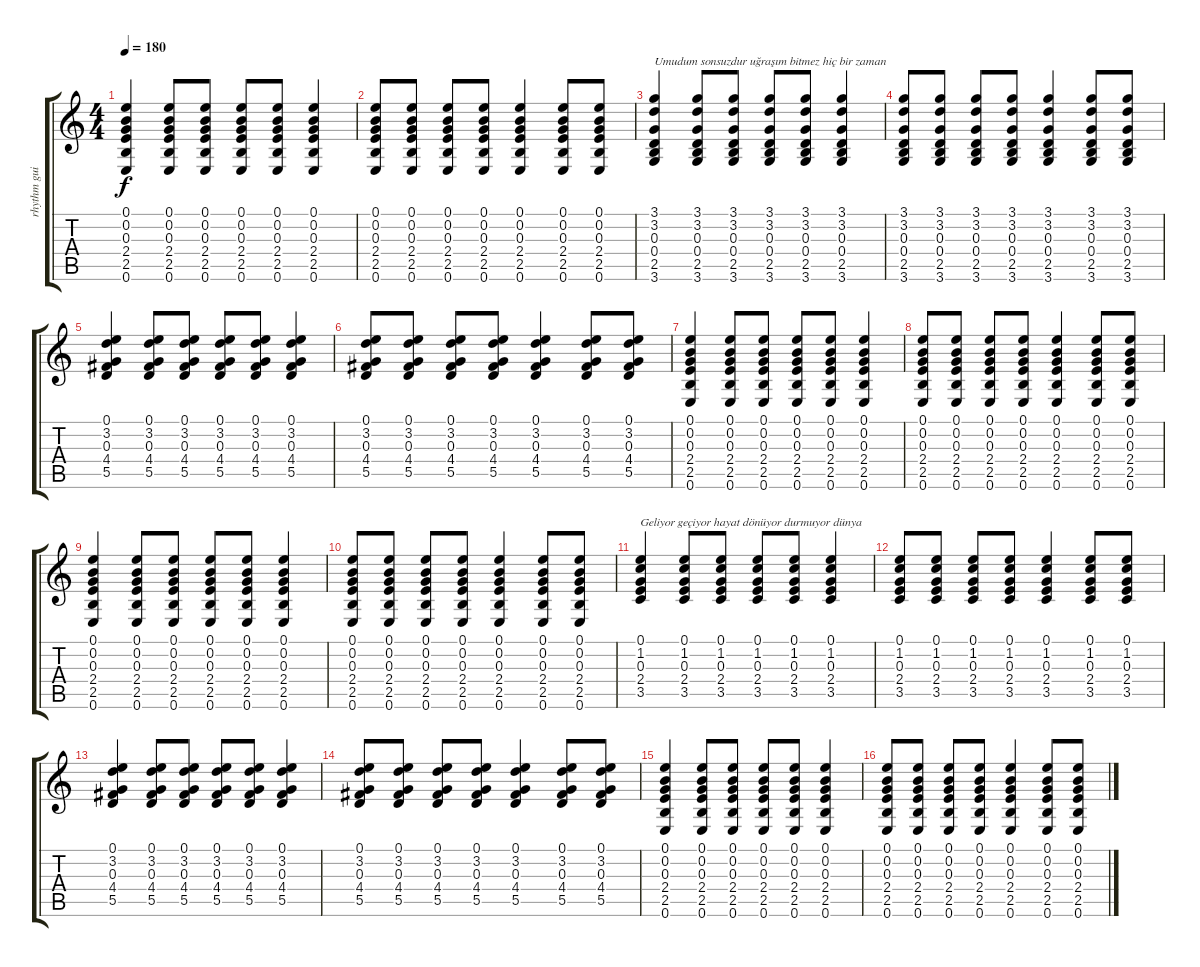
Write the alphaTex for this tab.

\track ("rhythm guitarre" "rhythm gui") {instrument acousticguitarnylon}
\staff {score tabs}
\tuning (E4 B3 G3 D3 A2 E2) {hide}
\ts (4 4)
\tempo 180
\clef g2
\ks c
(0.1 0.2 0.3 2.4 2.5 0.6).4{dy f} (0.1 0.2 0.3 2.4 2.5 0.6).8 (0.1 0.2 0.3 2.4 2.5 0.6).8 (0.1 0.2 0.3 2.4 2.5 0.6).8 (0.1 0.2 0.3 2.4 2.5 0.6).8 (0.1 0.2 0.3 2.4 2.5 0.6).4 |
(0.1 0.2 0.3 2.4 2.5 0.6).8 (0.1 0.2 0.3 2.4 2.5 0.6).8 (0.1 0.2 0.3 2.4 2.5 0.6).8 (0.1 0.2 0.3 2.4 2.5 0.6).8 (0.1 0.2 0.3 2.4 2.5 0.6).4 (0.1 0.2 0.3 2.4 2.5 0.6).8 (0.1 0.2 0.3 2.4 2.5 0.6).8 |
(3.1 3.2 0.3 0.4 2.5 3.6).4{txt "Umudum sonsuzdur uğraşım bitmez hiç bir zaman"} (3.1 3.2 0.3 0.4 2.5 3.6).8 (3.1 3.2 0.3 0.4 2.5 3.6).8 (3.1 3.2 0.3 0.4 2.5 3.6).8 (3.1 3.2 0.3 0.4 2.5 3.6).8 (3.1 3.2 0.3 0.4 2.5 3.6).4 |
(3.1 3.2 0.3 0.4 2.5 3.6).8 (3.1 3.2 0.3 0.4 2.5 3.6).8 (3.1 3.2 0.3 0.4 2.5 3.6).8 (3.1 3.2 0.3 0.4 2.5 3.6).8 (3.1 3.2 0.3 0.4 2.5 3.6).4 (3.1 3.2 0.3 0.4 2.5 3.6).8 (3.1 3.2 0.3 0.4 2.5 3.6).8 |
(0.1 3.2 0.3 4.4 5.5).4 (0.1 3.2 0.3 4.4 5.5).8 (0.1 3.2 0.3 4.4 5.5).8 (0.1 3.2 0.3 4.4 5.5).8 (0.1 3.2 0.3 4.4 5.5).8 (0.1 3.2 0.3 4.4 5.5).4 |
(0.1 3.2 0.3 4.4 5.5).8 (0.1 3.2 0.3 4.4 5.5).8 (0.1 3.2 0.3 4.4 5.5).8 (0.1 3.2 0.3 4.4 5.5).8 (0.1 3.2 0.3 4.4 5.5).4 (0.1 3.2 0.3 4.4 5.5).8 (0.1 3.2 0.3 4.4 5.5).8 |
(0.1 0.2 0.3 2.4 2.5 0.6).4 (0.1 0.2 0.3 2.4 2.5 0.6).8 (0.1 0.2 0.3 2.4 2.5 0.6).8 (0.1 0.2 0.3 2.4 2.5 0.6).8 (0.1 0.2 0.3 2.4 2.5 0.6).8 (0.1 0.2 0.3 2.4 2.5 0.6).4 |
(0.1 0.2 0.3 2.4 2.5 0.6).8 (0.1 0.2 0.3 2.4 2.5 0.6).8 (0.1 0.2 0.3 2.4 2.5 0.6).8 (0.1 0.2 0.3 2.4 2.5 0.6).8 (0.1 0.2 0.3 2.4 2.5 0.6).4 (0.1 0.2 0.3 2.4 2.5 0.6).8 (0.1 0.2 0.3 2.4 2.5 0.6).8 |
(0.1 0.2 0.3 2.4 2.5 0.6).4 (0.1 0.2 0.3 2.4 2.5 0.6).8 (0.1 0.2 0.3 2.4 2.5 0.6).8 (0.1 0.2 0.3 2.4 2.5 0.6).8 (0.1 0.2 0.3 2.4 2.5 0.6).8 (0.1 0.2 0.3 2.4 2.5 0.6).4 |
(0.1 0.2 0.3 2.4 2.5 0.6).8 (0.1 0.2 0.3 2.4 2.5 0.6).8 (0.1 0.2 0.3 2.4 2.5 0.6).8 (0.1 0.2 0.3 2.4 2.5 0.6).8 (0.1 0.2 0.3 2.4 2.5 0.6).4 (0.1 0.2 0.3 2.4 2.5 0.6).8 (0.1 0.2 0.3 2.4 2.5 0.6).8 |
(0.1 1.2 0.3 2.4 3.5).4{txt "Geliyor geçiyor hayat dönüyor durmuyor dünya"} (0.1 1.2 0.3 2.4 3.5).8 (0.1 1.2 0.3 2.4 3.5).8 (0.1 1.2 0.3 2.4 3.5).8 (0.1 1.2 0.3 2.4 3.5).8 (0.1 1.2 0.3 2.4 3.5).4 |
(0.1 1.2 0.3 2.4 3.5).8 (0.1 1.2 0.3 2.4 3.5).8 (0.1 1.2 0.3 2.4 3.5).8 (0.1 1.2 0.3 2.4 3.5).8 (0.1 1.2 0.3 2.4 3.5).4 (0.1 1.2 0.3 2.4 3.5).8 (0.1 1.2 0.3 2.4 3.5).8 |
(0.1 3.2 0.3 4.4 5.5).4 (0.1 3.2 0.3 4.4 5.5).8 (0.1 3.2 0.3 4.4 5.5).8 (0.1 3.2 0.3 4.4 5.5).8 (0.1 3.2 0.3 4.4 5.5).8 (0.1 3.2 0.3 4.4 5.5).4 |
(0.1 3.2 0.3 4.4 5.5).8 (0.1 3.2 0.3 4.4 5.5).8 (0.1 3.2 0.3 4.4 5.5).8 (0.1 3.2 0.3 4.4 5.5).8 (0.1 3.2 0.3 4.4 5.5).4 (0.1 3.2 0.3 4.4 5.5).8 (0.1 3.2 0.3 4.4 5.5).8 |
(0.1 0.2 0.3 2.4 2.5 0.6).4 (0.1 0.2 0.3 2.4 2.5 0.6).8 (0.1 0.2 0.3 2.4 2.5 0.6).8 (0.1 0.2 0.3 2.4 2.5 0.6).8 (0.1 0.2 0.3 2.4 2.5 0.6).8 (0.1 0.2 0.3 2.4 2.5 0.6).4 |
(0.1 0.2 0.3 2.4 2.5 0.6).8 (0.1 0.2 0.3 2.4 2.5 0.6).8 (0.1 0.2 0.3 2.4 2.5 0.6).8 (0.1 0.2 0.3 2.4 2.5 0.6).8 (0.1 0.2 0.3 2.4 2.5 0.6).4 (0.1 0.2 0.3 2.4 2.5 0.6).8 (0.1 0.2 0.3 2.4 2.5 0.6).8
